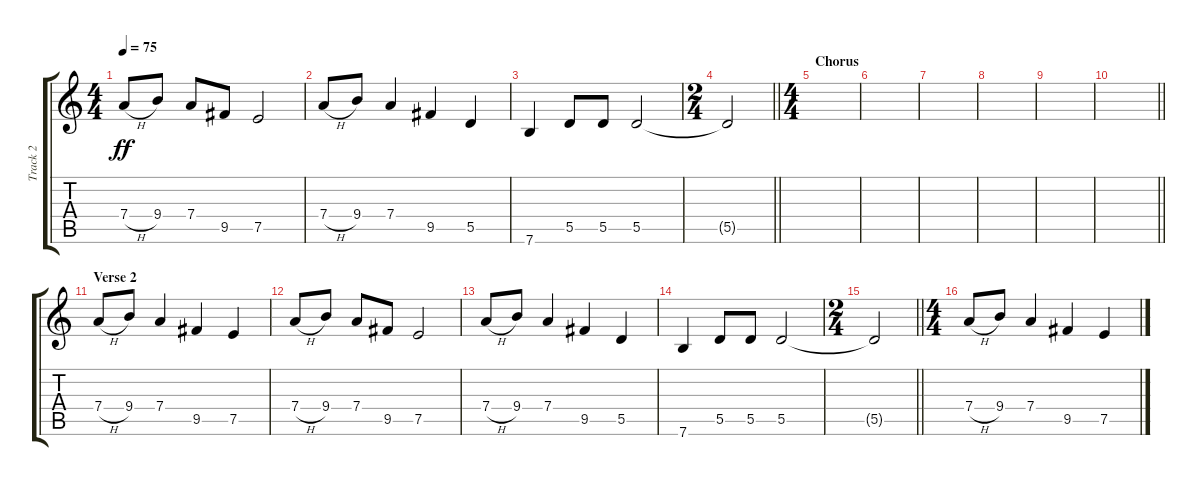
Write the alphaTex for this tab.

\track ("Track 2" "Track 2") {instrument acousticguitarsteel}
\staff {score tabs}
\tuning (E4 B3 G3 D3 A2 E2) {hide}
\ts (4 4)
\tempo 75
\clef g2
\ks c
7.4{h}.8{dy ff} 9.4.8 7.4.8 9.5.8 7.5.2 |
7.4{h}.8 9.4.8 7.4.4 9.5.4 5.5.4 |
7.6.4 5.5.8 5.5.8 5.5.2 |
\ts (2 4)
\barLineRight lightlight
5.5{t}.2 |
\ts (4 4)
\section ("" "Chorus")
|
|
|
|
|
\barLineRight lightlight
|
\section ("" "Verse 2")
7.4{h}.8 9.4.8 7.4.4 9.5.4 7.5.4 |
7.4{h}.8 9.4.8 7.4.8 9.5.8 7.5.2 |
7.4{h}.8 9.4.8 7.4.4 9.5.4 5.5.4 |
7.6.4 5.5.8 5.5.8 5.5.2 |
\ts (2 4)
\barLineRight lightlight
5.5{t}.2 |
\ts (4 4)
7.4{h}.8 9.4.8 7.4.4 9.5.4 7.5.4
